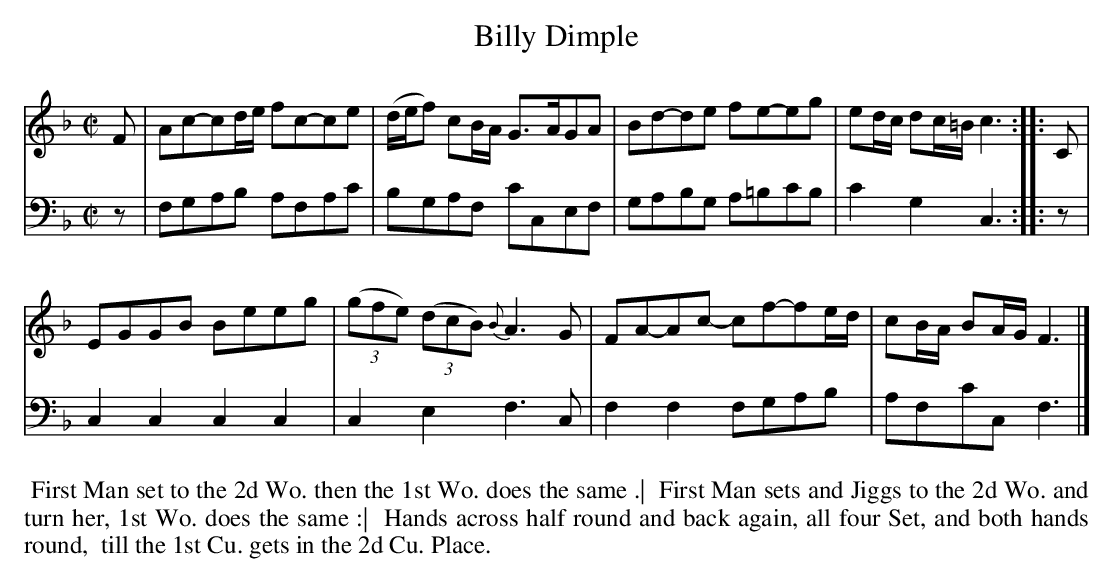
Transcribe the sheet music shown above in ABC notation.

X:1
T: Billy Dimple
M: C|
L: 1/8
K: F
V: 1
F |\
Ac-cd/e/ fc-ce | (d/e/f) cB/A/ G>AGA | Bd-de fe-eg | ed/c/ dc/=B/ c3 :: C |
EGGB Beeg | ((3gfe) ((3dcB) {B}A3G | FA-Ac- cf-fe/d/ | cB/A/ BA/G/ F3 |]
V: 2 clef=bass middle=d
z |\
fgab afac' | bgaf c'cef | gabg a=bc'b | c'2g2 c3 :: z |
c2c2 c2c2 | c2e2 f3c | f2f2 fgab | afc'c f3 |]
